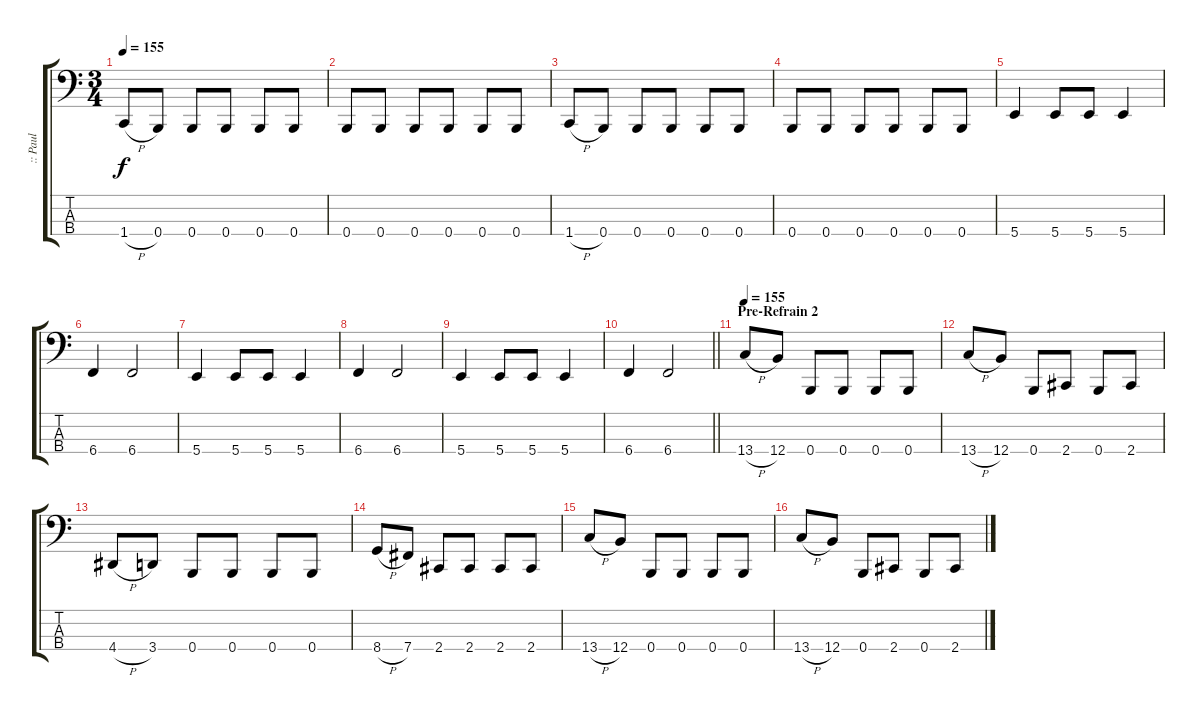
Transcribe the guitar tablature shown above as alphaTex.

\track ("   :: Paul Dedrick Gray #2 ::" "   :: Paul") {instrument electricbassfinger}
\staff {score tabs}
\tuning (E2 B1 Gb1 B0) {hide}
\ts (3 4)
\tempo 155
\clef f4
\ks c
1.4{h}.8{dy f} 0.4.8 0.4.8 0.4.8 0.4.8 0.4.8 |
0.4.8 0.4.8 0.4.8 0.4.8 0.4.8 0.4.8 |
1.4{h}.8 0.4.8 0.4.8 0.4.8 0.4.8 0.4.8 |
0.4.8 0.4.8 0.4.8 0.4.8 0.4.8 0.4.8 |
5.4.4 5.4.8 5.4.8 5.4.4 |
6.4.4 6.4.2 |
5.4.4 5.4.8 5.4.8 5.4.4 |
6.4.4 6.4.2 |
5.4.4 5.4.8 5.4.8 5.4.4 |
\barLineRight lightlight
6.4.4 6.4.2 |
\section ("" "Pre-Refrain 2")
\tempo 155
13.4{h}.8 12.4.8 0.4.8 0.4.8 0.4.8 0.4.8 |
13.4{h}.8 12.4.8 0.4.8 2.4.8 0.4.8 2.4.8 |
4.4{h}.8 3.4.8 0.4.8 0.4.8 0.4.8 0.4.8 |
8.4{h}.8 7.4.8 2.4.8 2.4.8 2.4.8 2.4.8 |
13.4{h}.8 12.4.8 0.4.8 0.4.8 0.4.8 0.4.8 |
13.4{h}.8 12.4.8 0.4.8 2.4.8 0.4.8 2.4.8
